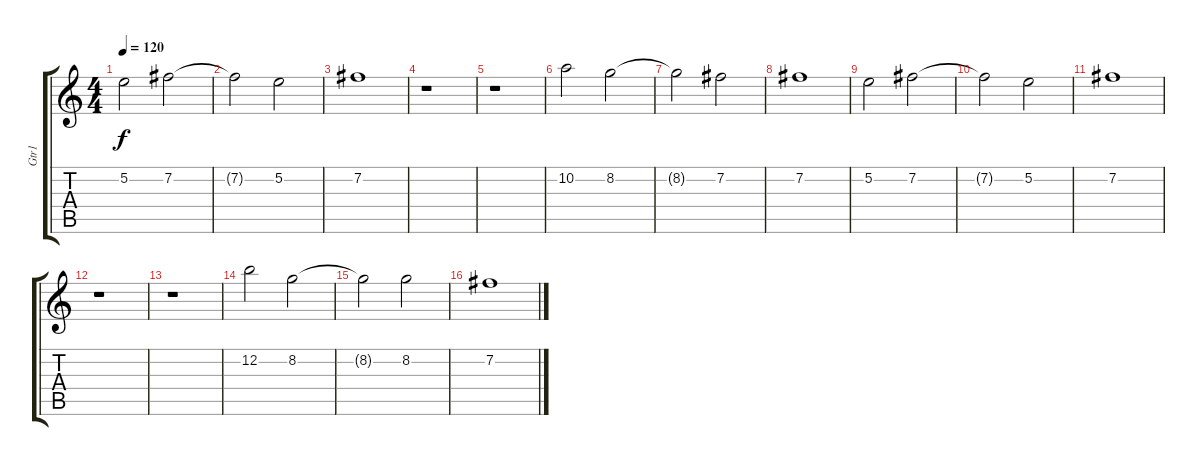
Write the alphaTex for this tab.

\track ("Gtr1" "Gtr1") {instrument acousticguitarsteel}
\staff {score tabs}
\tuning (E4 B3 G3 D3 A2 E2) {hide}
\ts (4 4)
\tempo 120
\clef g2
\ks c
5.2.2{dy f} 7.2.2 |
7.2{t}.2 5.2.2 |
7.2.1 |
r.1 |
r.1 |
10.2.2 8.2.2 |
8.2{t}.2 7.2.2 |
7.2.1 |
5.2.2 7.2.2 |
7.2{t}.2 5.2.2 |
7.2.1 |
r.1 |
r.1 |
12.2.2 8.2.2 |
8.2{t}.2 8.2.2 |
7.2.1
